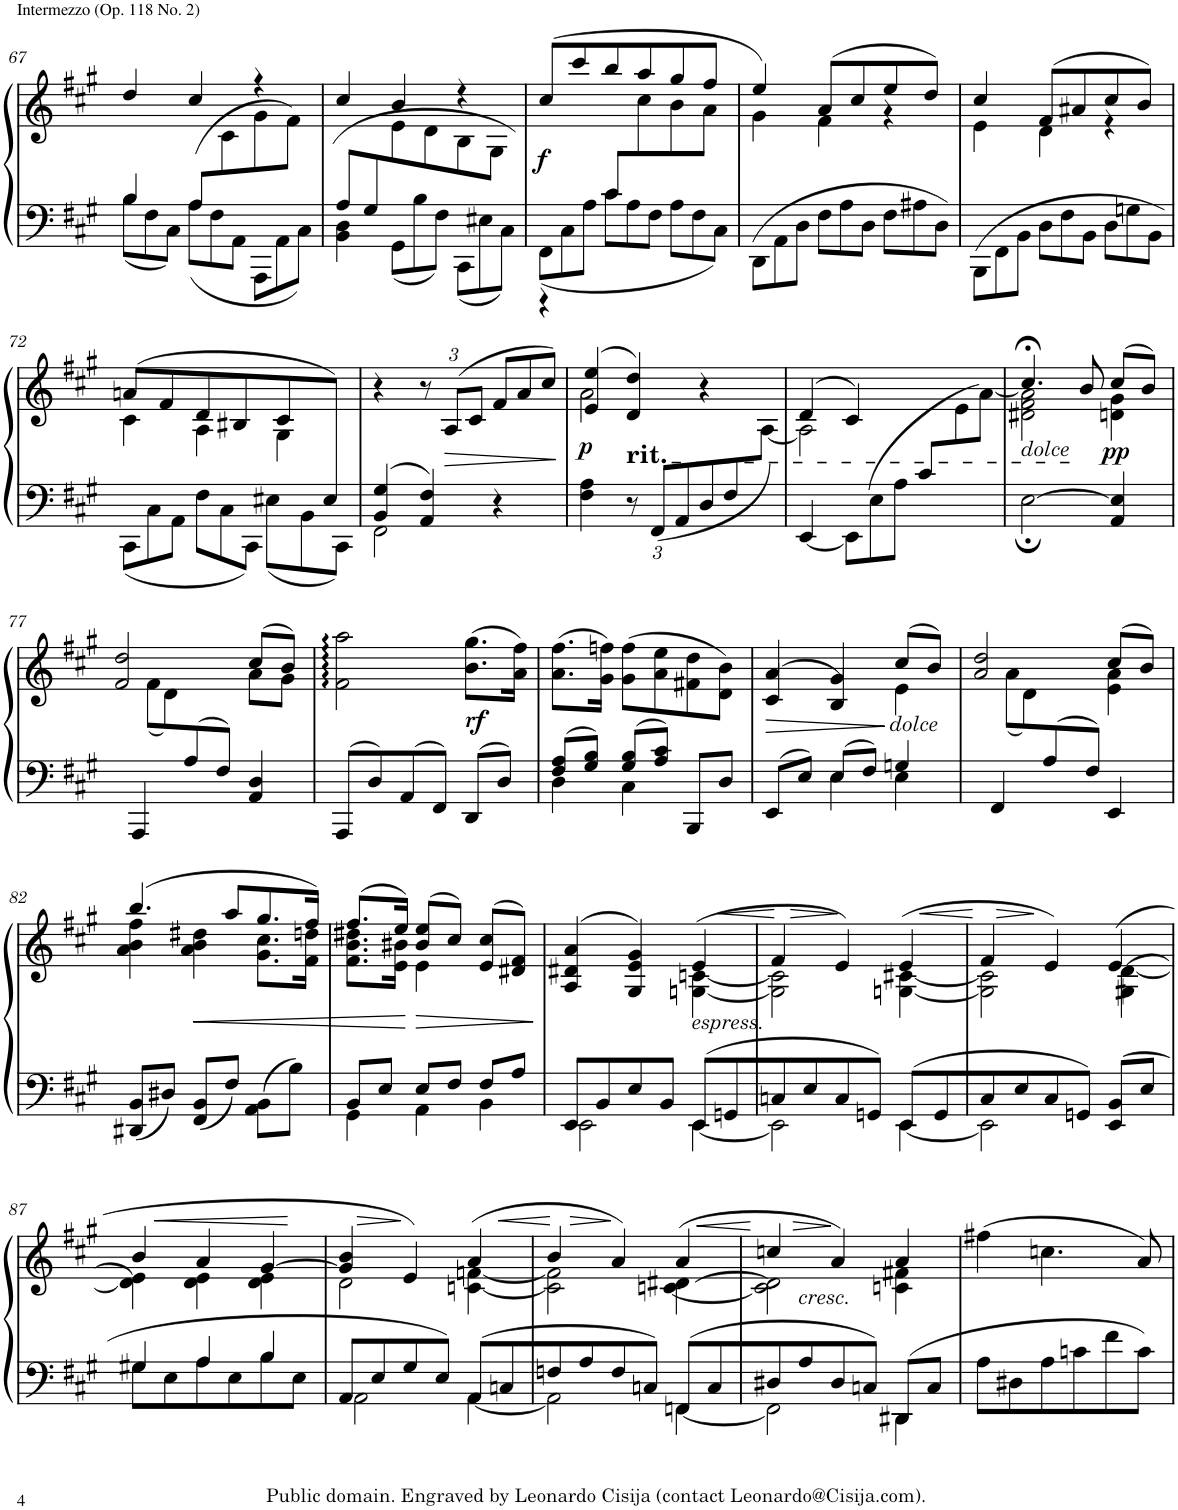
**kern	**kern	**dynam
*part1	*part1	*part1
*staff2	*staff1	*staff1/2
*I"Piano	*	*
*I'Pno.	*	*
!!LO:PB:g=z
*clefF4	*clefG2	*
*k[f#c#g#]	*k[f#c#g#]	*
*M3/4	*M3/4	*
=67	=67	=67
*^	*	*
*	*Xbrackettup	*	*
*	*	*^	*
4B/	12B\L	4dd/	4.ryy	.
.	12F#\	.	.	.
.	12C#\J	.	.	.
(>8A/L	12A\L	4cc#/	.	.
.	12F#\	.	.	.
4.ryy	.	.	8c#\	.
.	12AA\J	.	.	.
.	12AAA\L	4r	8g#\	.
.	12AA\	.	.	.
.	.	.	8f#\J)	.
.	12C#\J	.	.	.
=68	=68	=68	=68	=68
(8A/L	4BB\ 4D\	4cc#/	4ryy	.
8G#/	.	.	.	.
2ryy	12GG#\L	4b/	8e\	.
.	12B\	.	.	.
.	.	.	8d\	.
.	12F#\J	.	.	.
.	12CC#\L	4r	8B\	.
.	12E#X\	.	.	.
.	.	.	8G#\J)	.
.	12C#\J	.	.	.
=69	=69	=69	=69	=69
!	!	!	!	!LO:DY:b
12FF#\L	4r	(>8cc#/L	4.ryy	f
12C#\	.	.	.	.
.	.	8ccc#/	.	.
12A\J	.	.	.	.
12c#\L	8c#/L	8bb/	.	.
12A\	.	.	.	.
.	4.ryy	8aa/	8cc#\	.
12F#\J	.	.	.	.
12A\L	.	8gg#/	8b\	.
12F#\	.	.	.	.
.	.	8ff#/J	8a\J	.
12C#\J	.	.	.	.
*v	*v	*	*	*
=70	=70	=70	=70
12DD\L	4ee/)	4g#\	.
12AA\	.	.	.
12D\J	.	.	.
12F#\L	(8a/L	4f#\	.
12A\	.	.	.
.	8cc#/	.	.
12D\J	.	.	.
12F#\L	8ee/	4r	.
12A#X\	.	.	.
.	8dd/J)	.	.
12D\J	.	.	.
=71	=71	=71	=71
12BBB\L	4cc#/	4e\	.
12FF#\	.	.	.
12BB\J	.	.	.
12D\L	(>8f#/L	4d\	.
12F#\	.	.	.
.	8a#X/	.	.
12BB\J	.	.	.
12D\L	8cc#/	4r	.
12Gn\	.	.	.
.	8b/J)	.	.
12BB\J	.	.	.
!!LO:LB:g=z	!!
=72	=72	=72	=72
*^	*	*	*
8ryy	12CC#\L	(8an/L	4c#\	.
.	12C#\	.	.	.
.	.	8f#/	.	.
.	12AA\J	.	.	.
.	12F#\L	8d/	4A\	.
.	12C#\	.	.	.
.	.	8B#X/	.	.
.	12CC#\J	.	.	.
.	12E#X\L	8c#/	4G#\	.
.	12BB\	.	.	.
8E#/J)	.	8ryy	.	.
.	12CC#\J	.	.	.
*	*	*v	*v	*
=73	=73	=73	=73
2FF#\	4BB/ 4G#/	4r	.
*	*	*Xbrackettup	*
.	4AA/ 4F#/	12r	.
!	!	!	!LO:HP:b
.	.	(>12A/L	>
.	.	12c#/J	.
4r	4ryy	12f#/L	.
.	.	12a/	.
.	.	12cc#/J)	.
*v	*v	*	*
=74	=74	=74
*	*^	*
*	*	*^	*
!	!	!	!	!LO:DY:b
4F#\ 4A\	(4e/ 4ee/	2a\	3%2ryy	p
!	!LO:TX:b:t=rit.	!	!	!
12r	4d/ 4dd/)	.	.	.
(<12FF#/L	.	.	.	.
12AA/	.	.	.	.
*brackettup	*	*	*	*
12D/	4r	4ryy	.	.
12F#/	.	.	.	.
12ryy	.	.	[12A\J)	.
*	*	*v	*v	*
=75	=75	=75	=75
*^	*	*	*
2ryy	[<4EE/	(>4d/	2A\]	.
.	12EE\L]	4c#/)	.	.
.	(>12E\	.	.	.
.	12A\J	.	.	.
*Xbrackettup	*	*	*	*
12c#/L	4ryy	4ryy	12ryy	.
6ryy	.	.	12e\	.
.	.	.	([12a\J	.
*v	*v	*	*	*
=76	=76	=76	=76
!	!LO:TX:b:i:t=dolce	!	!
[2E;\	4.cc#;</	2d#X\ 2f#\ 2a\]	.
.	8b/	.	.
!	!	!	!LO:DY:b
4AA/ 4E/]	8cc#/L	4dn\ 4g#\	pp
.	8b/J)	.	.
!!LO:LB:g=z	!!
=77	=77	=77	=77
*^	*	*	*
4ryy	4AAA/	2f#/ 2dd/	(<8f#\L	.
.	.	.	8d\)	.
8A/	4ryy	.	4ryy	.
8F#/J	.	.	.	.
4ryy	4AA/ 4D/	(8cc#/L	8a\L	.
.	.	8b/J)	8g#\J	.
*v	*v	*	*	*
*	*v	*v	*
=78	=78	=78
8AAA/L	2f#\ 2aa\	.
8D/	.	.
8AA/	.	.
8FF#/J	.	.
!	!	!LO:DY:b
8DD/L	(>8.b\ 8.gg#\L	rf
8D/J	.	.
.	16a\ 16ff#\Jk)	.
=79	=79	=79
*^	*	*
8F#/ 8A/L	4D\	(8.a\ 8.ff#\L	.
8G#/ 8B/J	.	.	.
.	.	16g#\ 16ffn\Jk)	.
8G#/ 8B/L	4C#\	(8g#\ 8ff\L	.
8A/ 8c#/J	.	8a\ 8ee\	.
8BBB/L	4ryy	8f#X\ 8dd\	.
8D/J	.	8d\ 8b\J)	.
=80	=80	=80	=80
!	!	!	!LO:HP:b
*	*	*^	*
8EE/L	4ryy	4a/	(>4c#/	>
8E/J	.	.	.	.
8E/L	4E\	4g#/	4B/)	.
8F#/J	.	.	.	.
!	!	!LO:TX:b:i:t=dolce	!	!
4Gn/	4E\	(8cc#/L	4e\	]
.	.	8b/J)	.	.
=81	=81	=81	=81	=81
4ryy	4FF#/	2a/ 2dd/	(<8a\L	.
.	.	.	8d\)	.
8A/	4ryy	.	4ryy	.
8F#/J	.	.	.	.
4ryy	4EE/	(8cc#/L	4e\ 4a\	.
.	.	8b/J)	.	.
*v	*v	*	*	*
!!LO:LB:g=z	!!
=82	=82	=82	=82
8DD#X/ 8BB/L	(4.bb/	4a\ 4b\ 4ff#\	.
8D#X/J	.	.	.
!	!	!	!LO:HP:b
8FF#/ 8BB/L	.	4a\ 4b\ 4dd#X\	<
8F#/J	8aa/L	.	.
8AA\ 8BB\L	8.gg#/	8.g#\ 8.cc#\L	.
8B\J	.	.	.
.	16ff#/Jk)	16f#\ 16ddn\Jk	.
=83	=83	=83	=83
*^	*	*	*
8BB/L	4GG#\	(8.ff#/L	8.f#\ 8.b\ 8.dd#X\L	.
8E/J	.	.	.	.
.	.	16ee/Jk)	16e\ 16b#X\Jk	.
!	!	!	!	!LO:HP:n=1:b
8E/L	4AA\	(8b#/ 8ee/L	4e\	] >
8F#/J	.	8cc#/J)	.	.
8F#/L	4BB\	(>8e/ 8cc#/L	4ryy	.
8A/J	.	8d#X/ 8f#/J)	.	.
*v	*v	*	*	*
*	*v	*v	*
.	.	[
=84	=84	=84
*^	*^	*
8EE/L	2EE\	(>4A/ 4d#X/ 4a/	2ryy	.
8BB/	.	.	.	.
8E/	.	4G#/ 4e/ 4g#/)	.	.
8BB/J	.	.	.	.
!	!	!LO:TX:b:i:t=espress.	!	!
!	!	!	!	!LO:HP:b
8EE/L	[4EE\	(4e/	[4Gn\ [4cn\	<
8GGn/	.	.	.	.
=85	=85	=85	=85	=85
!	!	!	!	!LO:HP:b
8Cn/	2EE\]	4f#/	2G\] 2c\]	>
8E/	.	.	.	.
8C/	.	4e/)	.	]
8GGn/J	.	.	.	.
!	!	!	!	!LO:HP:n=1:b
8EE/L	[4EE\	(4e/	[4Gn\ [4c#X\	] <
8GG/	.	.	.	.
=86	=86	=86	=86	=86
!	!	!	!	!LO:HP:b
8C#/	2EE\]	4f#/	2G\] 2c#\]	>
8E/	.	.	.	.
8C#/	.	4e/)	.	[ ]
8GGn/J	.	.	.	.
8EE/ 8BB/L	4ryy	([4e/	4G#X\ [4d\	.
8E/J	.	.	.	.
!!LO:LB:g=z	!!
=87	=87	=87	=87	=87
!	!	!	!	!LO:HP:b
4G#X/	8G#\L	4b/	4d\] 4e\]	<
.	8E\	.	.	.
4A/	8A\	4a/	4d\ 4e\	.
.	8E\	.	.	.
4B/	8B\	[4g#/	4d\ 4e\	.
.	8E\J	.	.	.
*v	*v	*	*	*
*	*v	*v	*
.	.	[
=88	=88	=88
*^	*	*
!	!	!	!LO:HP:b
*	*	*^	*
8AA/L	2AA\	4g#/] 4b/	2d\	>
8E/	.	.	.	.
8G#/	.	4e/)	.	.
8E/J	.	.	.	.
!	!	!	!	!LO:HP:n=1:b
8AA/L	[4AA\	(4a/	[4cn\ [4fn\	[ <
8Cn/	.	.	.	.
=89	=89	=89	=89	=89
8Fn/	2AA\]	4b/	2c\] 2f\]	.
8A/	.	.	.	.
!	!	!	!	!LO:HP:n=1:b
8F/	.	4a/)	.	] >
8Cn/J	.	.	.	.
!	!	!	!	!LO:HP:n=1:b
8FFn/L	[4FF\	(4a/	[4cn\ [>4d#X\	[ <
8C/	.	.	.	.
*v	*v	*	*	*
*	*v	*v	*
.	.	]
=90	=90	=90
*^	*^	*
8D#X/	2FF\]	4ccn/	2c\] 2d#\]	.
!LO:TX:a:i:t=cresc.	!	!	!	!
8A/	.	.	.	.
8D#/	.	4a/)	.	[
8Cn/J	.	.	.	.
8DD#X/L	4DD#\	4a/	4cn\ 4f#X\	.
8C/J	.	.	.	.
*v	*v	*	*	*
*	*v	*v	*
=91	=91	=91
8A\L	(4ff#X\	.
8D#X\	.	.
8A\	4.ccn\	.
8cn\	.	.
8f#\	.	.
8c\J	8a/)	.
=	=	=
*-	*-	*-
